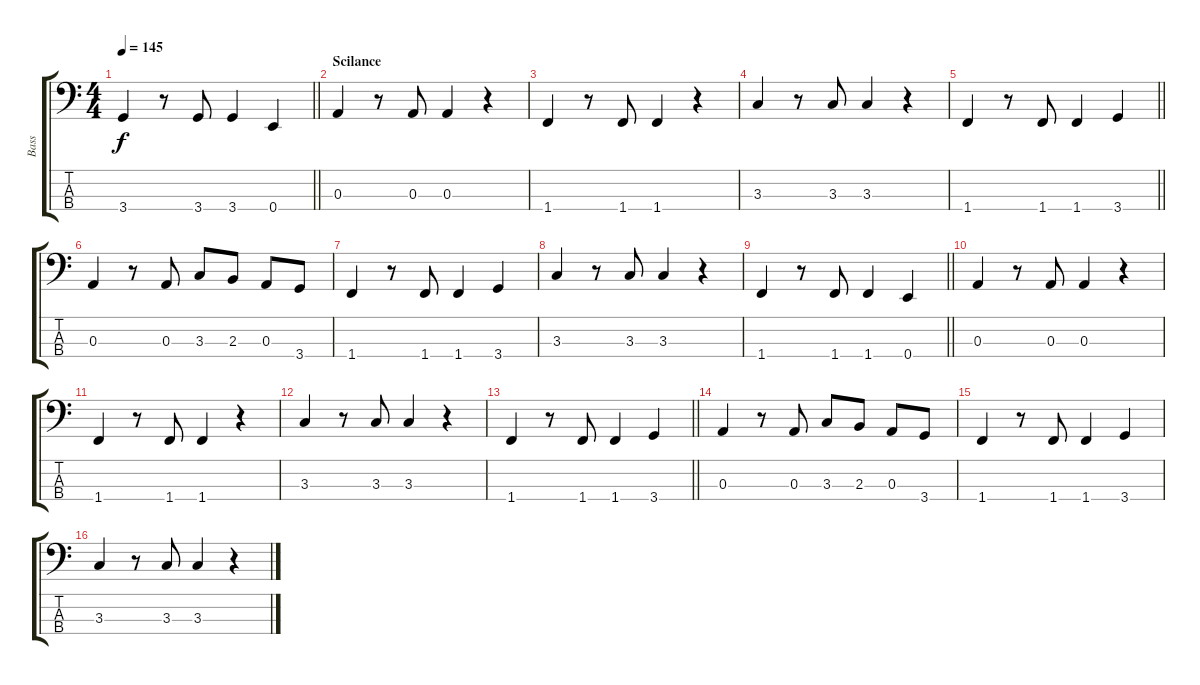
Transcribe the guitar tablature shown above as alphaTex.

\track ("Bass" "Bass") {instrument electricbassfinger}
\staff {score tabs}
\tuning (G2 D2 A1 E1) {hide}
\ts (4 4)
\tempo 145
\clef f4
\barLineRight lightlight
\ks c
3.4.4{dy f} r.8 3.4.8 3.4.4 0.4.4 |
\section ("" "Scilance")
0.3.4 r.8 0.3.8 0.3.4 r.4 |
1.4.4 r.8 1.4.8 1.4.4 r.4 |
3.3.4 r.8 3.3.8 3.3.4 r.4 |
\barLineRight lightlight
1.4.4 r.8 1.4.8 1.4.4 3.4.4 |
0.3.4 r.8 0.3.8 3.3.8 2.3.8 0.3.8 3.4.8 |
1.4.4 r.8 1.4.8 1.4.4 3.4.4 |
3.3.4 r.8 3.3.8 3.3.4 r.4 |
\barLineRight lightlight
1.4.4 r.8 1.4.8 1.4.4 0.4.4 |
0.3.4 r.8 0.3.8 0.3.4 r.4 |
1.4.4 r.8 1.4.8 1.4.4 r.4 |
3.3.4 r.8 3.3.8 3.3.4 r.4 |
\barLineRight lightlight
1.4.4 r.8 1.4.8 1.4.4 3.4.4 |
0.3.4 r.8 0.3.8 3.3.8 2.3.8 0.3.8 3.4.8 |
1.4.4 r.8 1.4.8 1.4.4 3.4.4 |
3.3.4 r.8 3.3.8 3.3.4 r.4
